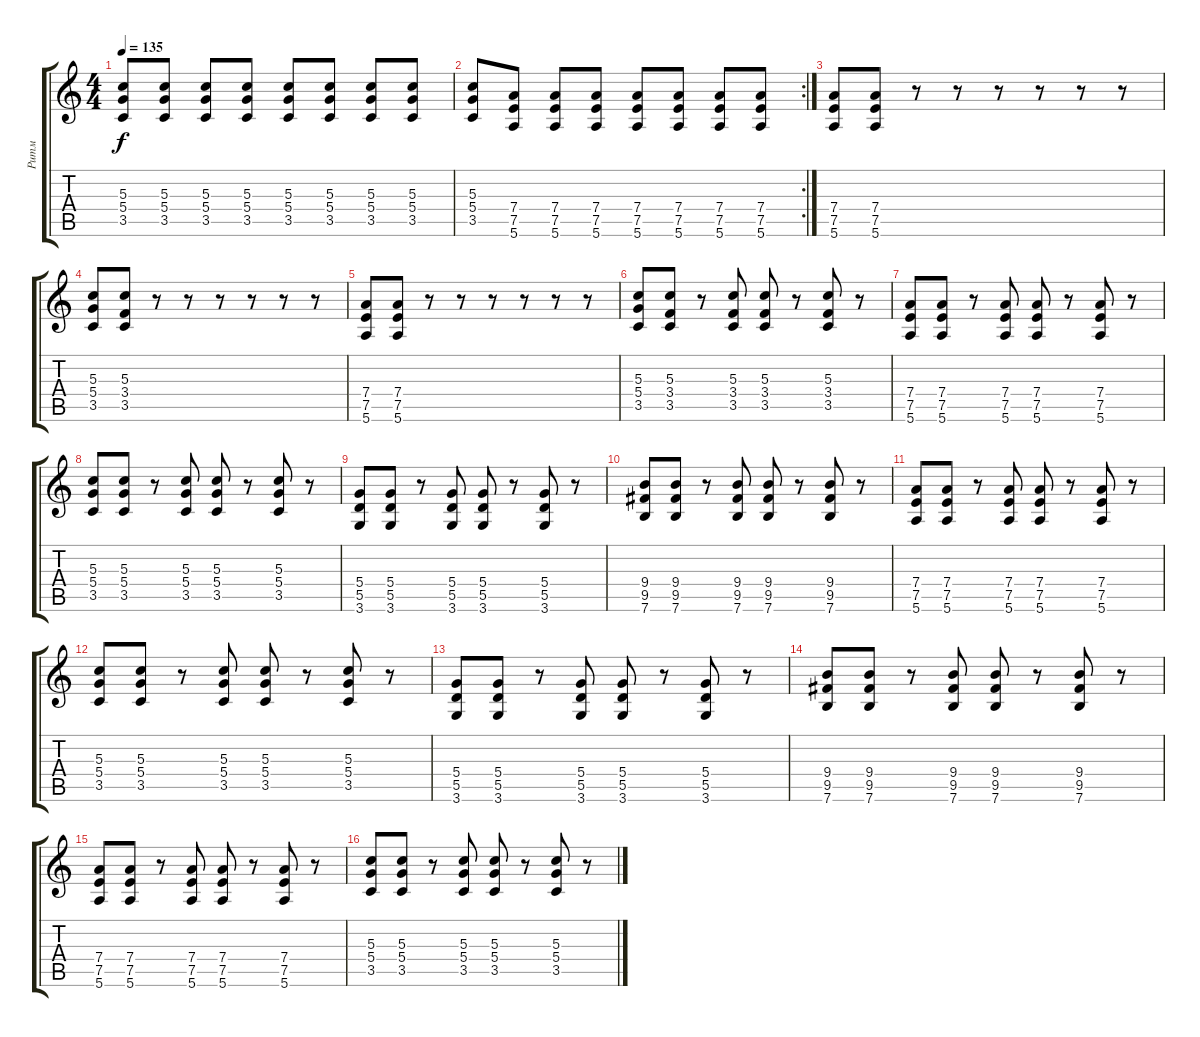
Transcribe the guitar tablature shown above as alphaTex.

\track ("Ритм" "Ритм") {instrument distortionguitar}
\staff {score tabs}
\tuning (E4 B3 G3 D3 A2 E2) {hide}
\ts (4 4)
\tempo 135
\clef g2
\ks c
(5.3 5.4 3.5).8{dy f} (5.3 5.4 3.5).8 (5.3 5.4 3.5).8 (5.3 5.4 3.5).8 (5.3 5.4 3.5).8 (5.3 5.4 3.5).8 (5.3 5.4 3.5).8 (5.3 5.4 3.5).8 |
\rc 2
(5.3 5.4 3.5).8 (7.4 7.5 5.6).8 (7.4 7.5 5.6).8 (7.4 7.5 5.6).8 (7.4 7.5 5.6).8 (7.4 7.5 5.6).8 (7.4 7.5 5.6).8 (7.4 7.5 5.6).8 |
(7.4 7.5 5.6).8 (7.4 7.5 5.6).8 r.8 r.8 r.8 r.8 r.8 r.8 |
(5.3 5.4 3.5).8 (5.3 3.4 3.5).8 r.8 r.8 r.8 r.8 r.8 r.8 |
(7.4 7.5 5.6).8 (7.4 7.5 5.6).8 r.8 r.8 r.8 r.8 r.8 r.8 |
(5.3 5.4 3.5).8 (5.3 3.4 3.5).8 r.8 (5.3 3.4 3.5).8 (5.3 3.4 3.5).8 r.8 (5.3 3.4 3.5).8 r.8 |
(7.4 7.5 5.6).8 (7.4 7.5 5.6).8 r.8 (7.4 7.5 5.6).8 (7.4 7.5 5.6).8 r.8 (7.4 7.5 5.6).8 r.8 |
(5.3 5.4 3.5).8 (5.3 5.4 3.5).8 r.8 (5.3 5.4 3.5).8 (5.3 5.4 3.5).8 r.8 (5.3 5.4 3.5).8 r.8 |
(5.4 5.5 3.6).8 (5.4 5.5 3.6).8 r.8 (5.4 5.5 3.6).8 (5.4 5.5 3.6).8 r.8 (5.4 5.5 3.6).8 r.8 |
(9.4 9.5 7.6).8 (9.4 9.5 7.6).8 r.8 (9.4 9.5 7.6).8 (9.4 9.5 7.6).8 r.8 (9.4 9.5 7.6).8 r.8 |
(7.4 7.5 5.6).8 (7.4 7.5 5.6).8 r.8 (7.4 7.5 5.6).8 (7.4 7.5 5.6).8 r.8 (7.4 7.5 5.6).8 r.8 |
(5.3 5.4 3.5).8 (5.3 5.4 3.5).8 r.8 (5.3 5.4 3.5).8 (5.3 5.4 3.5).8 r.8 (5.3 5.4 3.5).8 r.8 |
(5.4 5.5 3.6).8 (5.4 5.5 3.6).8 r.8 (5.4 5.5 3.6).8 (5.4 5.5 3.6).8 r.8 (5.4 5.5 3.6).8 r.8 |
(9.4 9.5 7.6).8 (9.4 9.5 7.6).8 r.8 (9.4 9.5 7.6).8 (9.4 9.5 7.6).8 r.8 (9.4 9.5 7.6).8 r.8 |
(7.4 7.5 5.6).8 (7.4 7.5 5.6).8 r.8 (7.4 7.5 5.6).8 (7.4 7.5 5.6).8 r.8 (7.4 7.5 5.6).8 r.8 |
(5.3 5.4 3.5).8 (5.3 5.4 3.5).8 r.8 (5.3 5.4 3.5).8 (5.3 5.4 3.5).8 r.8 (5.3 5.4 3.5).8 r.8
